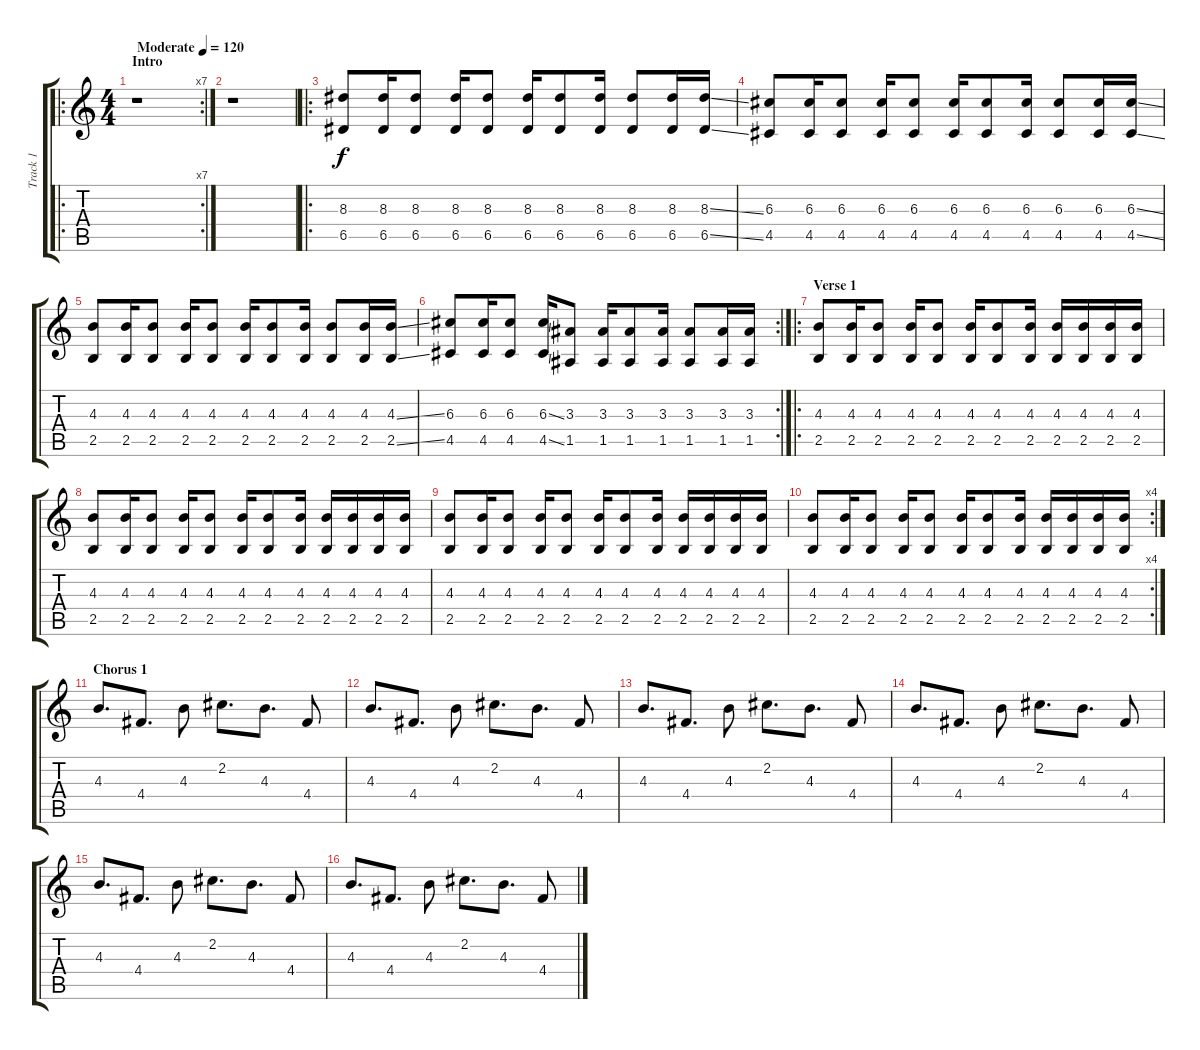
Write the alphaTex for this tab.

\track ("Track 1" "Track 1") {instrument acousticguitarsteel}
\staff {score tabs}
\tuning (E4 B3 G3 D3 A2 E2) {hide}
\ro
\rc 7
\ts (4 4)
\section ("" "Intro")
\tempo (120 "Moderate")
\clef g2
\ks c
r.1{dy f instrument acousticguitarsteel} |
r.1 |
\ro
(8.3 6.5).8 (8.3 6.5).16 (8.3 6.5).8 (8.3 6.5).16 (8.3 6.5).8 (8.3 6.5).16 (8.3 6.5).8 (8.3 6.5).16 (8.3 6.5).8 (8.3 6.5).16 (8.3{ss} 6.5{ss}).16 |
(6.3 4.5).8 (6.3 4.5).16 (6.3 4.5).8 (6.3 4.5).16 (6.3 4.5).8 (6.3 4.5).16 (6.3 4.5).8 (6.3 4.5).16 (6.3 4.5).8 (6.3 4.5).16 (6.3{ss} 4.5{ss}).16 |
(4.3 2.5).8 (4.3 2.5).16 (4.3 2.5).8 (4.3 2.5).16 (4.3 2.5).8 (4.3 2.5).16 (4.3 2.5).8 (4.3 2.5).16 (4.3 2.5).8 (4.3 2.5).16 (4.3{ss} 2.5{ss}).16 |
\rc 2
(6.3 4.5).8 (6.3 4.5).16 (6.3 4.5).8 (6.3{ss} 4.5{ss}).16 (3.3 1.5).8 (3.3 1.5).16 (3.3 1.5).8 (3.3 1.5).16 (3.3 1.5).8 (3.3 1.5).16 (3.3 1.5).16 |
\ro
\section ("" "Verse 1")
(4.3 2.5).8 (4.3 2.5).16 (4.3 2.5).8 (4.3 2.5).16 (4.3 2.5).8 (4.3 2.5).16 (4.3 2.5).8 (4.3 2.5).16 (4.3 2.5).16 (4.3 2.5).16 (4.3 2.5).16 (4.3 2.5).16 |
(4.3 2.5).8 (4.3 2.5).16 (4.3 2.5).8 (4.3 2.5).16 (4.3 2.5).8 (4.3 2.5).16 (4.3 2.5).8 (4.3 2.5).16 (4.3 2.5).16 (4.3 2.5).16 (4.3 2.5).16 (4.3 2.5).16 |
(4.3 2.5).8 (4.3 2.5).16 (4.3 2.5).8 (4.3 2.5).16 (4.3 2.5).8 (4.3 2.5).16 (4.3 2.5).8 (4.3 2.5).16 (4.3 2.5).16 (4.3 2.5).16 (4.3 2.5).16 (4.3 2.5).16 |
\rc 4
(4.3 2.5).8 (4.3 2.5).16 (4.3 2.5).8 (4.3 2.5).16 (4.3 2.5).8 (4.3 2.5).16 (4.3 2.5).8 (4.3 2.5).16 (4.3 2.5).16 (4.3 2.5).16 (4.3 2.5).16 (4.3 2.5).16 |
\section ("" "Chorus 1")
4.3.8{d} 4.4.8{d} 4.3.8 2.2.8{d} 4.3.8{d} 4.4.8 |
4.3.8{d} 4.4.8{d} 4.3.8 2.2.8{d} 4.3.8{d} 4.4.8 |
4.3.8{d} 4.4.8{d} 4.3.8 2.2.8{d} 4.3.8{d} 4.4.8 |
4.3.8{d} 4.4.8{d} 4.3.8 2.2.8{d} 4.3.8{d} 4.4.8 |
4.3.8{d} 4.4.8{d} 4.3.8 2.2.8{d} 4.3.8{d} 4.4.8 |
4.3.8{d} 4.4.8{d} 4.3.8 2.2.8{d} 4.3.8{d} 4.4.8
